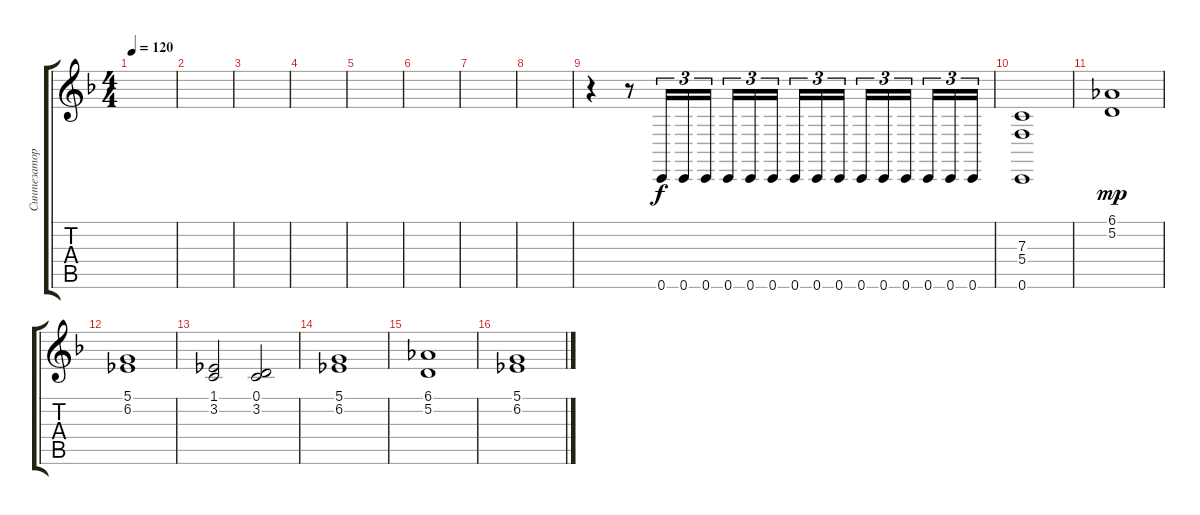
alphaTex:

\track ("Синтезатор 3" "Синтезатор") {instrument brasssection}
\staff {score tabs}
\tuning (D4 A3 F3 C3 G2 C2) {hide}
\ts (4 4)
\tempo 120
\clef g2
\ks dminor
|
|
|
|
|
|
|
|
r.4{instrument timpani} r.8{volume 0} 0.6.16{tu (3 2) volume 10} 0.6.16{tu (3 2)} 0.6.16{tu (3 2)} 0.6.16{tu (3 2)} 0.6.16{tu (3 2)} 0.6.16{tu (3 2) beam splitsecondary} 0.6.16{tu (3 2)} 0.6.16{tu (3 2)} 0.6.16{tu (3 2)} 0.6.16{tu (3 2)} 0.6.16{tu (3 2)} 0.6.16{tu (3 2) beam splitsecondary} 0.6.16{tu (3 2)} 0.6.16{tu (3 2)} 0.6.16{tu (3 2)} |
(7.3 5.4 0.6).1 |
(6.1 5.2).1{dy mp instrument brasssection} |
(5.1 6.2).1 |
(1.1 3.2).2 (0.1 3.2).2 |
(5.1 6.2).1 |
(6.1 5.2).1 |
(5.1 6.2).1
